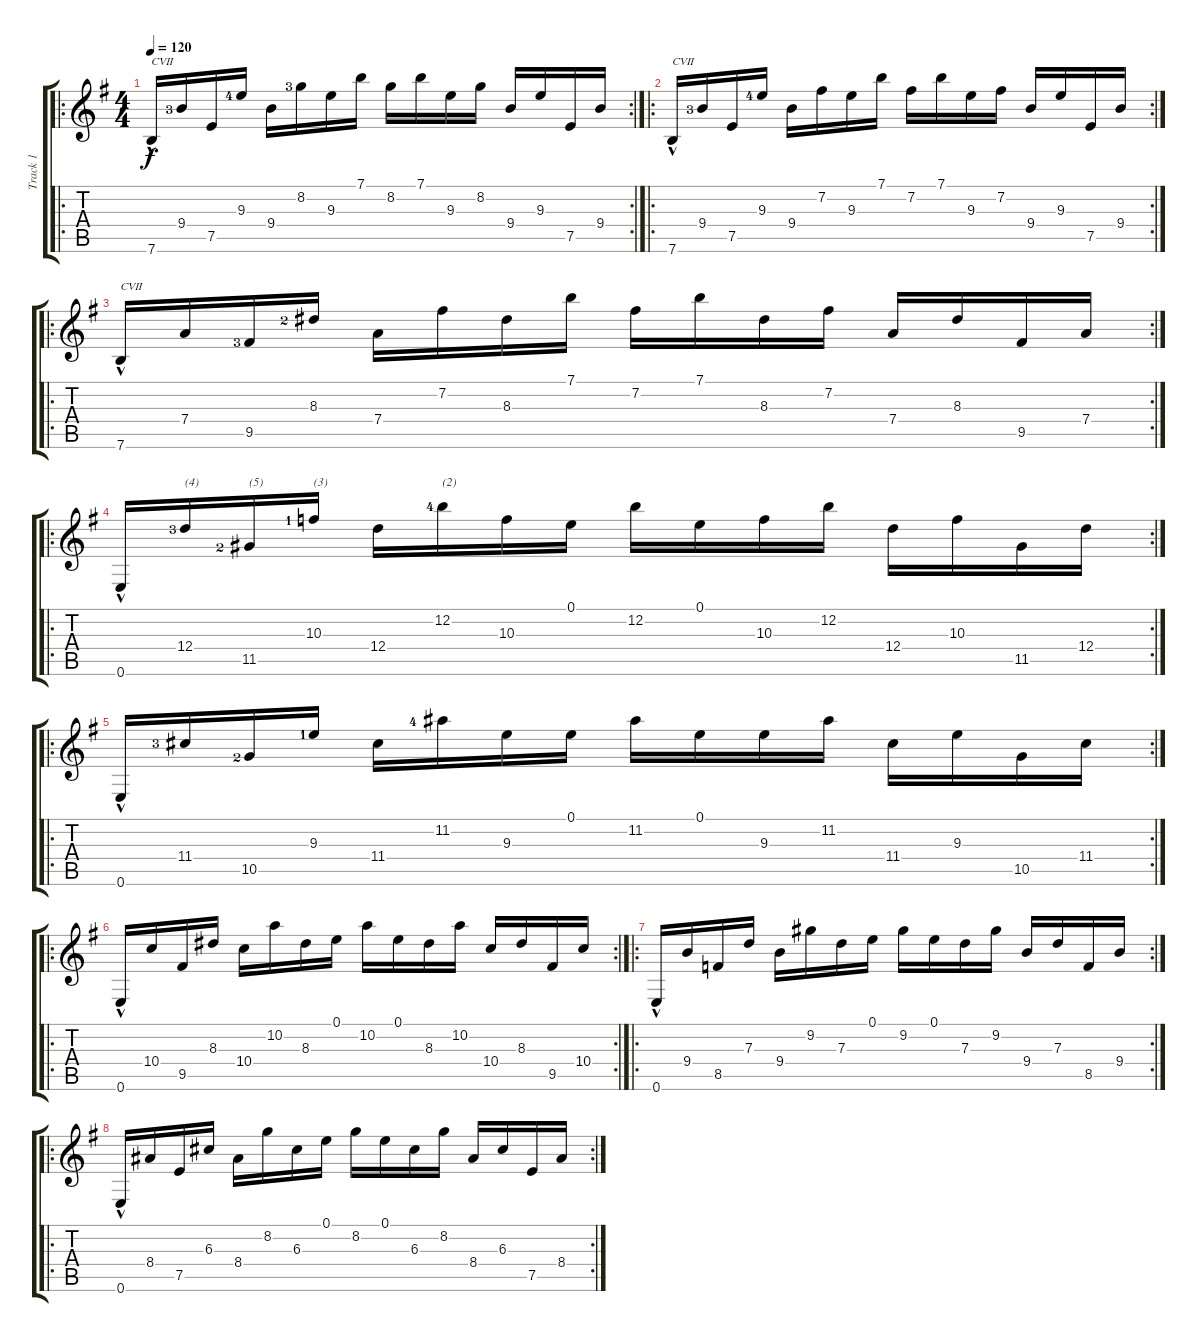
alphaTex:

\track ("Track 1" "Track 1") {instrument acousticguitarnylon}
\staff {score tabs}
\tuning (E4 B3 G3 D3 A2 E2) {hide}
\ro
\rc 2
\ts (4 4)
\tempo 120
\clef g2
\ks eminor
7.6{hac}.16{txt "CVII" dy f} 9.4{lf 4}.16 7.5.16 9.3{lf 5}.16 9.4.16 8.2{lf 4}.16 9.3.16 7.1.16 8.2.16 7.1.16 9.3.16 8.2.16 9.4.16 9.3.16 7.5.16 9.4.16 |
\ro
\rc 2
7.6{hac}.16{txt "CVII"} 9.4{lf 4}.16 7.5.16 9.3{lf 5}.16 9.4.16 7.2.16 9.3.16 7.1.16 7.2.16 7.1.16 9.3.16 7.2.16 9.4.16 9.3.16 7.5.16 9.4.16 |
\ro
\rc 2
7.6{hac}.16{txt "CVII"} 7.4.16 9.5{lf 4}.16 8.3{lf 3}.16 7.4.16 7.2.16 8.3.16 7.1.16 7.2.16 7.1.16 8.3.16 7.2.16 7.4.16 8.3.16 9.5.16 7.4.16 |
\ro
\rc 2
0.6{hac}.16 12.4{lf 4}.16{txt "(4)"} 11.5{lf 3}.16{txt "(5)"} 10.3{lf 2}.16{txt "(3)"} 12.4.16 12.2{lf 5}.16{txt "(2)"} 10.3.16 0.1.16 12.2.16 0.1.16 10.3.16 12.2.16 12.4.16 10.3.16 11.5.16 12.4.16 |
\ro
\rc 2
0.6{hac}.16 11.4{lf 4}.16 10.5{lf 3}.16 9.3{lf 2}.16 11.4.16 11.2{lf 5}.16 9.3.16 0.1.16 11.2.16 0.1.16 9.3.16 11.2.16 11.4.16 9.3.16 10.5.16 11.4.16 |
\ro
\rc 2
0.6{hac}.16 10.4.16 9.5.16 8.3.16 10.4.16 10.2.16 8.3.16 0.1.16 10.2.16 0.1.16 8.3.16 10.2.16 10.4.16 8.3.16 9.5.16 10.4.16 |
\ro
\rc 2
0.6{hac}.16 9.4.16 8.5.16 7.3.16 9.4.16 9.2.16 7.3.16 0.1.16 9.2.16 0.1.16 7.3.16 9.2.16 9.4.16 7.3.16 8.5.16 9.4.16 |
\ro
\rc 2
0.6{hac}.16 8.4.16 7.5.16 6.3.16 8.4.16 8.2.16 6.3.16 0.1.16 8.2.16 0.1.16 6.3.16 8.2.16 8.4.16 6.3.16 7.5.16 8.4.16
